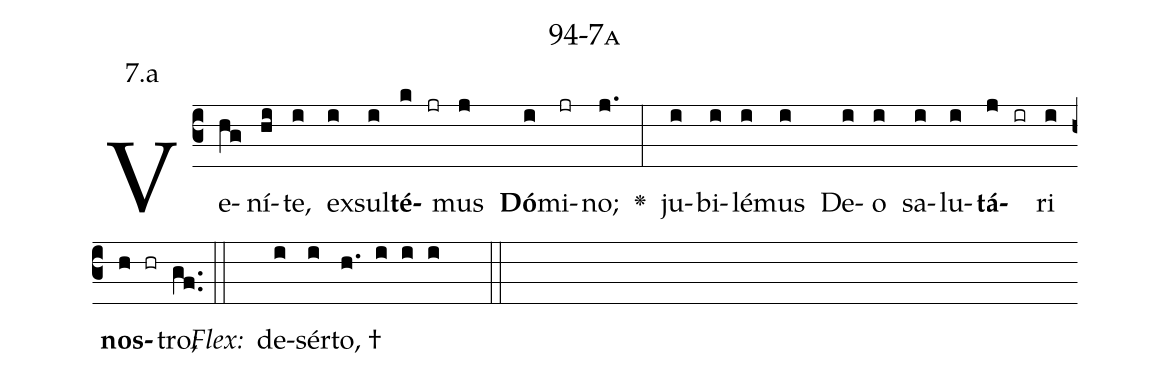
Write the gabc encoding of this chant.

name: 94-7a;
annotation: 7.a;
%%
(c3)Ve(hg)ní(hi)te,(i) ex(i)sul(i)<b>té</b>(k jr)mus(j) <b>Dó</b>(i)mi(jr)no;(j.) <v>\greheightstar</v>(:) ju(i)bi(i)lé(i)mus(i) De(i)o(i) sa(i)lu(i)<b>tá</b>(j ir)ri(i) <b>nos</b>(h hr)tro;(gf..) (::)
<i>Flex:</i>()  de(i)sér(i)to, †(h. i i i  ::)

%E(i) u(i) o(j) u(i) a(h) e.(gf..) (::)
